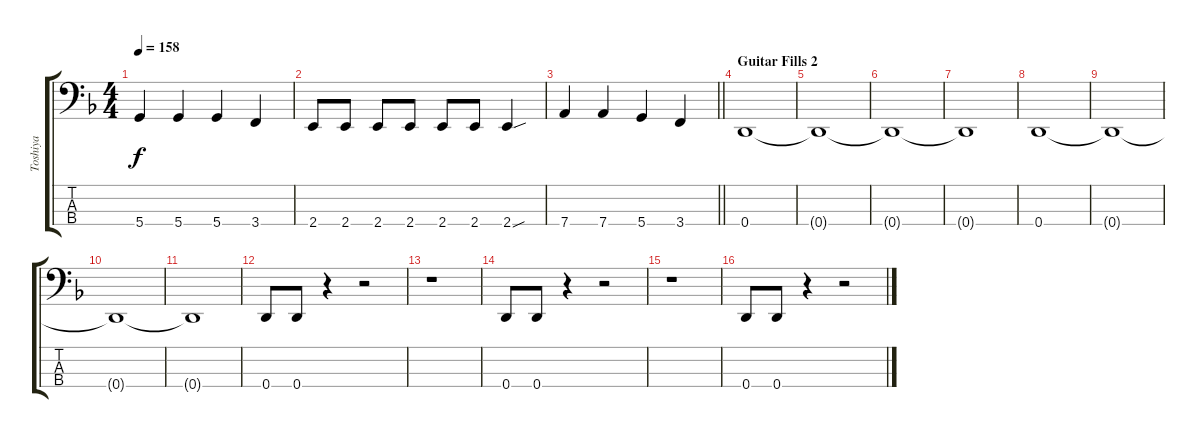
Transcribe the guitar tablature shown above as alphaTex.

\track ("Toshiya" "Toshiya") {instrument electricbasspick}
\staff {score tabs}
\tuning (G2 D2 A1 D1) {hide}
\ts (4 4)
\tempo 158
\clef f4
\ks f
5.4.4{dy f} 5.4.4 5.4.4 3.4.4 |
2.4.8 2.4.8 2.4.8 2.4.8 2.4.8 2.4.8 2.4{sou}.4 |
\barLineRight lightlight
7.4.4 7.4.4 5.4.4 3.4.4 |
\section ("" "Guitar Fills 2")
0.4.1 |
0.4{t}.1 |
0.4{t}.1 |
0.4{t}.1 |
0.4.1 |
0.4{t}.1 |
0.4{t}.1 |
0.4{t}.1 |
0.4.8 0.4.8 r.4 r.2 |
r.1 |
0.4.8 0.4.8 r.4 r.2 |
r.1 |
0.4.8 0.4.8 r.4 r.2
